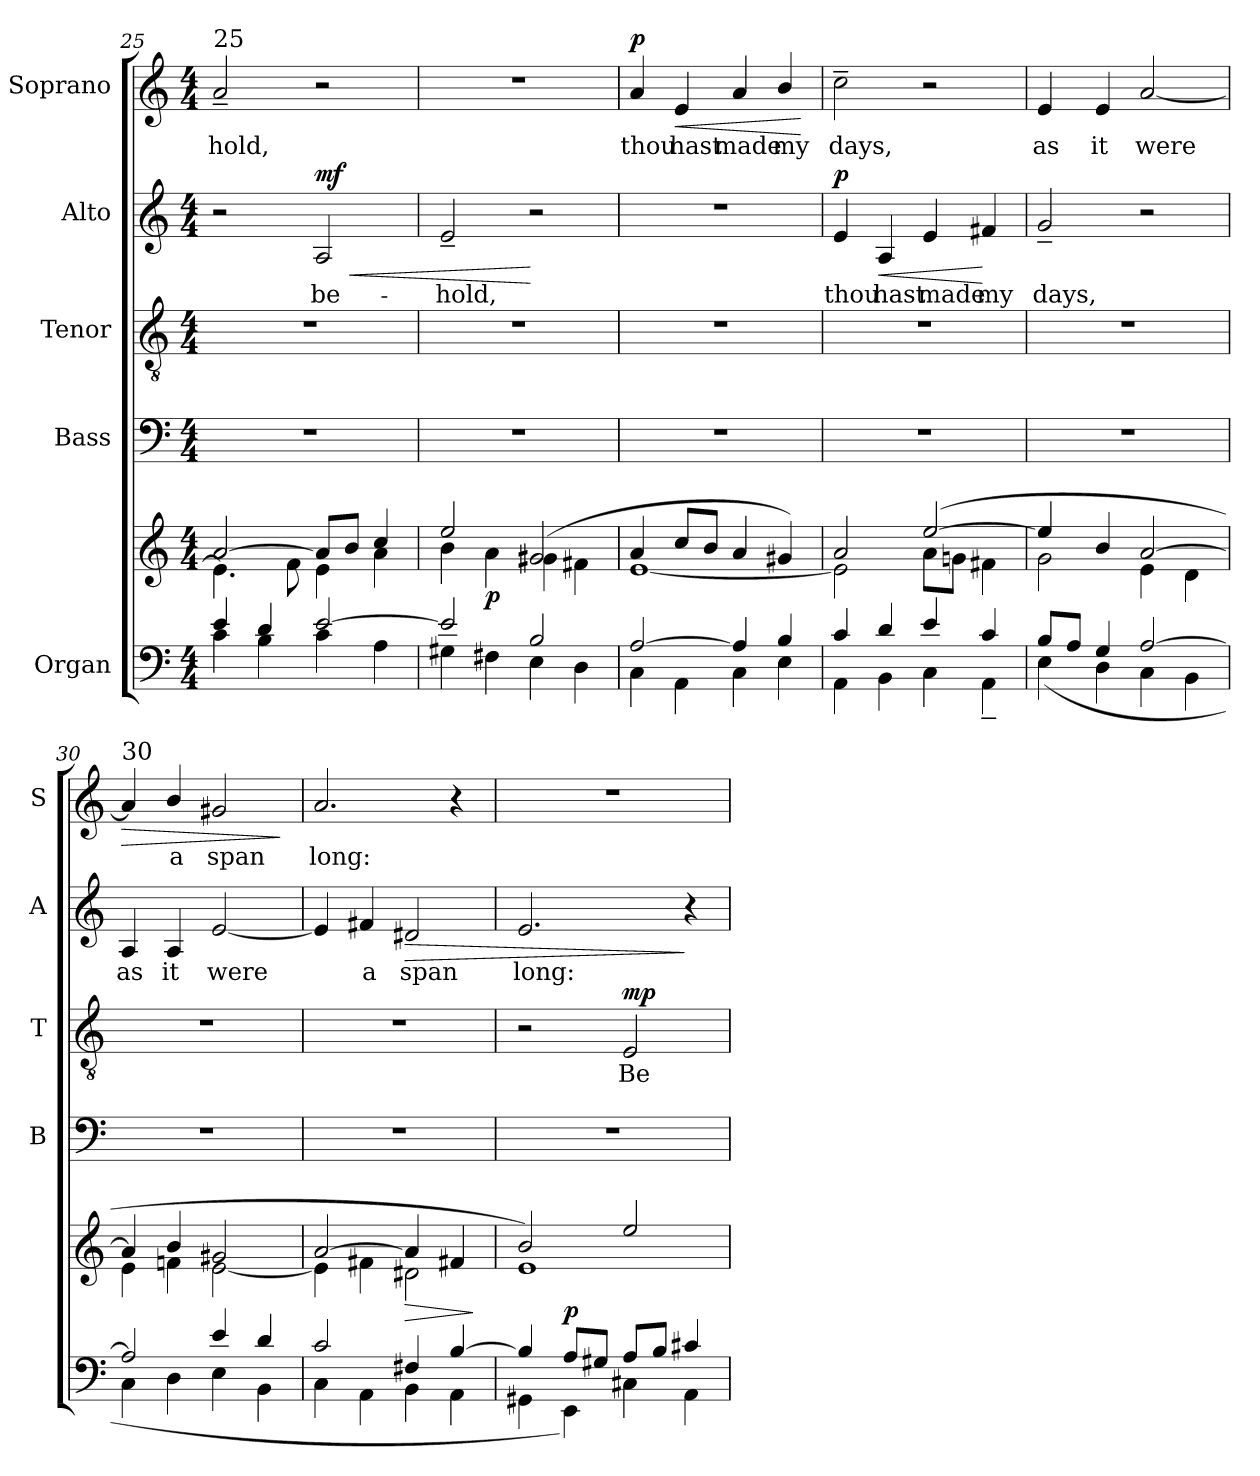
**kern	**kern	**dynam	**kern	**kern	**text	**dynam	**kern	**text	**dynam	**kern	**text	**dynam
*part5	*part5	*part5	*part4	*part3	*part3	*part3	*part2	*part2	*part2	*part1	*part1	*part1
*staff6	*staff5	*staff5/6	*staff4	*staff3	*staff3	*staff3	*staff2	*staff2	*staff2	*staff1	*staff1	*staff1
*I"Organ	*	*	*I"Bass	*I"Tenor	*	*	*I"Alto	*	*	*I"Soprano	*	*
*	*	*	*I'B	*I'T	*	*	*I'A	*	*	*I'S	*	*
*clefF4	*clefG2	*	*clefF4	*clefGv2	*	*	*clefG2	*	*	*clefG2	*	*
*k[]	*k[]	*	*k[]	*k[]	*	*	*k[]	*	*	*k[]	*	*
*C:	*C:	*	*C:	*C:	*	*	*C:	*	*	*C:	*	*
*M4/4	*M4/4	*	*M4/4	*M4/4	*	*	*M4/4	*	*	*M4/4	*	*
=25	=25	=25	=25	=25	=25	=25	=25	=25	=25	=25	=25	=25
*^	*^	*	*	*	*	*	*	*	*	*	*	*
!	!	!	!	!	!	!	!	!	!	!	!	!LO:TX:a:t=25	!	!
!	!	!	!	!	!	!	!	!	!	!	!	!	!LO:LY:b	!
4e/	4c\	[>2a/	4.e\]	.	1r	1r	.	.	2r	.	.	2a~</	-hold,	.
4d/	4B\	.	.	.	.	.	.	.	.	.	.	.	.	.
.	.	.	8f\	.	.	.	.	.	.	.	.	.	.	.
!	!	!	!	!	!	!	!	!	!	!LO:LY:b	!LO:HP:b	!	!	!
!	!	!	!	!	!	!	!	!	!	!	!LO:DY:n=1:b	!	!	!
[>2e/	4c\	8a/L]	4e\	.	.	.	.	.	2A/	be-	< mf	2r	.	.
.	.	8b/J	.	.	.	.	.	.	.	.	.	.	.	.
.	4A\	4cc/	4a\	.	.	.	.	.	.	.	.	.	.	.
=26	=26	=26	=26	=26	=26	=26	=26	=26	=26	=26	=26	=26	=26	=26
!	!	!	!	!	!	!	!	!	!	!LO:LY:b	!	!	!	!
2e/]	4G#X\	2ee/	4b\	.	1r	1r	.	.	2e~</	-hold,	.	1r	.	.
!	!	!	!	!LO:DY:b	!	!	!	!	!	!	!	!	!	!
.	4F#X\	.	4a\	p	.	.	.	.	.	.	.	.	.	.
2B/	4E\	(>2g#X/	4g#\	.	.	.	.	.	2r	.	[	.	.	.
.	4D\	.	4f#X\	.	.	.	.	.	.	.	.	.	.	.
=27	=27	=27	=27	=27	=27	=27	=27	=27	=27	=27	=27	=27	=27	=27
!	!	!	!	!	!	!	!	!	!	!	!	!	!LO:LY:b	!LO:DY:b
[>2A/	4C\	4a/	[<1e	.	1r	1r	.	.	1r	.	.	4a/	thou	p
!	!	!	!	!	!	!	!	!	!	!	!	!	!LO:LY:b	!LO:HP:b
.	4AA\	8cc/L	.	.	.	.	.	.	.	.	.	4e/	hast	<
.	.	8b/J	.	.	.	.	.	.	.	.	.	.	.	.
!	!	!	!	!	!	!	!	!	!	!	!	!	!LO:LY:b	!
4A/]	4C\	4a/	.	.	.	.	.	.	.	.	.	4a/	made	.
!	!	!	!	!	!	!	!	!	!	!	!	!	!LO:LY:b	!
4B/	4E\	4g#X/)	.	.	.	.	.	.	.	.	.	4b/	my	.
*v	*v	*	*	*	*	*	*	*	*	*	*	*	*	*
*	*v	*v	*	*	*	*	*	*	*	*	*	*	*
.	.	.	.	.	.	.	.	.	.	.	.	[
!!LO:LB:g=z
=28	=28	=28	=28	=28	=28	=28	=28	=28	=28	=28	=28	=28
*^	*^	*	*	*	*	*	*	*	*	*	*	*
!	!	!	!	!	!	!	!	!	!	!LO:LY:b	!LO:DY:b	!	!LO:LY:b	!
4c/	4AA\	2a/	2e\]	.	1r	1r	.	.	4e/	thou	p	2cc~>\	days,	.
!	!	!	!	!	!	!	!	!	!	!LO:LY:b	!LO:HP:b	!	!	!
4d/	4BB\	.	.	.	.	.	.	.	4A/	hast	<	.	.	.
!	!	!	!	!	!	!	!	!	!	!LO:LY:b	!	!	!	!
4e/	4C\	(>[>2ee/	8a\L	.	.	.	.	.	4e/	made	.	2r	.	.
.	.	.	8gn\J	.	.	.	.	.	.	.	.	.	.	.
!	!	!	!	!	!	!	!	!	!	!LO:LY:b	!	!	!	!
4c/	4AA~<\	.	4f#X\	.	.	.	.	.	4f#X/	my	[	.	.	.
=29	=29	=29	=29	=29	=29	=29	=29	=29	=29	=29	=29	=29	=29	=29
!	!	!	!	!	!	!	!	!	!	!LO:LY:b	!	!	!LO:LY:b	!
8B/L	(>4E\	4ee/]	2g\	.	1r	1r	.	.	2g~</	days,	.	4e/	as	.
8A/J	.	.	.	.	.	.	.	.	.	.	.	.	.	.
!	!	!	!	!	!	!	!	!	!	!	!	!	!LO:LY:b	!
4G/	4D\	4b/	.	.	.	.	.	.	.	.	.	4e/	it	.
!	!	!	!	!	!	!	!	!	!	!	!	!	!LO:LY:b	!
[>2A/	4C\	[>2a/	4e\	.	.	.	.	.	2r	.	.	[2a/	were	.
.	4BB\	.	4d\	.	.	.	.	.	.	.	.	.	.	.
=30	=30	=30	=30	=30	=30	=30	=30	=30	=30	=30	=30	=30	=30	=30
!	!	!	!	!	!	!	!	!	!	!	!	!LO:TX:a:t=30	!	!
!	!	!	!	!	!	!	!	!	!	!LO:LY:b	!	!	!	!LO:HP:b
2A/]	4C\	4a/]	4e\	.	1r	1r	.	.	4A/	as	.	4a/]	.	>
!	!	!	!	!	!	!	!	!	!	!LO:LY:b	!	!	!LO:LY:b	!
.	4D\	4b/	4fn\	.	.	.	.	.	4A/	it	.	4b/	a	.
!	!	!	!	!	!	!	!	!	!	!LO:LY:b	!	!	!LO:LY:b	!
4e/	4E\	2g#X/	[<2e\	.	.	.	.	.	[2e/	were	.	2g#X/	span	.
4d/	4BB\	.	.	.	.	.	.	.	.	.	.	.	.	.
*v	*v	*	*	*	*	*	*	*	*	*	*	*	*	*
*	*v	*v	*	*	*	*	*	*	*	*	*	*	*
.	.	.	.	.	.	.	.	.	.	.	.	]
=31	=31	=31	=31	=31	=31	=31	=31	=31	=31	=31	=31	=31
*^	*^	*	*	*	*	*	*	*	*	*	*	*
!	!	!	!	!	!	!	!	!	!	!	!	!	!LO:LY:b	!
2c/	4C\	[>2a/	4e\]	.	1r	1r	.	.	4e/]	.	.	2.a/	long:	.
!	!	!	!	!	!	!	!	!	!	!LO:LY:b	!	!	!	!
.	4AA\	.	4f#X\	.	.	.	.	.	4f#X/	a	.	.	.	.
!	!	!	!	!LO:HP:b	!	!	!	!	!	!LO:LY:b	!LO:HP:b	!	!	!
4F#X/	4BB\	4a/]	2d#X\	>	.	.	.	.	2d#X/	span	>	.	.	.
[>4B/	4AA\	4f#X/	.	.	.	.	.	.	.	.	.	4r	.	.
*v	*v	*	*	*	*	*	*	*	*	*	*	*	*	*
*	*v	*v	*	*	*	*	*	*	*	*	*	*	*
.	.	]	.	.	.	.	.	.	.	.	.	.
=32	=32	=32	=32	=32	=32	=32	=32	=32	=32	=32	=32	=32
*^	*^	*	*	*	*	*	*	*	*	*	*	*
!	!	!	!	!	!	!	!	!	!	!LO:LY:b	!	!	!	!
4B/]	4GG#X\	2b/)	1e	.	1r	2r	.	.	2.e/	long:	.	1r	.	.
!	!	!	!	!LO:DY:a=2	!	!	!	!	!	!	!	!	!	!
8A/L	4EE\)	.	.	p	.	.	.	.	.	.	.	.	.	.
8G#X/J	.	.	.	.	.	.	.	.	.	.	.	.	.	.
!	!	!	!	!	!	!	!LO:LY:b	!LO:DY:b	!	!	!	!	!	!
8A/L	4C#X\	2ee/	.	.	.	2E/	Be-	mp	.	.	.	.	.	.
8B/J	.	.	.	.	.	.	.	.	.	.	.	.	.	.
4c#X/	4AA\	.	.	.	.	.	.	.	4r	.	]	.	.	.
*v	*v	*	*	*	*	*	*	*	*	*	*	*	*	*
*	*v	*v	*	*	*	*	*	*	*	*	*	*	*
=	=	=	=	=	=	=	=	=	=	=	=	=
*-	*-	*-	*-	*-	*-	*-	*-	*-	*-	*-	*-	*-
